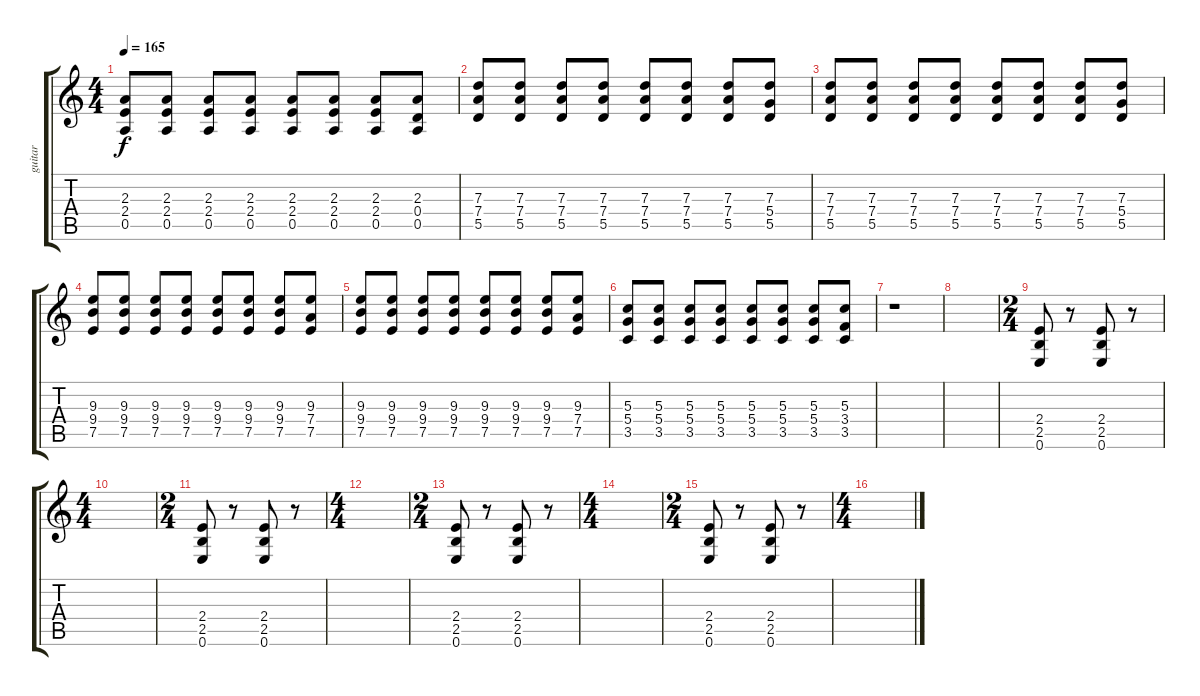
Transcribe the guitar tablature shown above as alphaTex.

\track ("guitar" "guitar") {instrument overdrivenguitar}
\staff {score tabs}
\tuning (E4 B3 G3 D3 A2 E2) {hide}
\ts (4 4)
\tempo 165
\clef g2
\ks c
(2.3 2.4 0.5).8{dy f} (2.3 2.4 0.5).8 (2.3 2.4 0.5).8 (2.3 2.4 0.5).8 (2.3 2.4 0.5).8 (2.3 2.4 0.5).8 (2.3 2.4 0.5).8 (2.3 0.4 0.5).8 |
(7.3 7.4 5.5).8 (7.3 7.4 5.5).8 (7.3 7.4 5.5).8 (7.3 7.4 5.5).8 (7.3 7.4 5.5).8 (7.3 7.4 5.5).8 (7.3 7.4 5.5).8 (7.3 5.4 5.5).8 |
(7.3 7.4 5.5).8 (7.3 7.4 5.5).8 (7.3 7.4 5.5).8 (7.3 7.4 5.5).8 (7.3 7.4 5.5).8 (7.3 7.4 5.5).8 (7.3 7.4 5.5).8 (7.3 5.4 5.5).8 |
(9.3 9.4 7.5).8 (9.3 9.4 7.5).8 (9.3 9.4 7.5).8 (9.3 9.4 7.5).8 (9.3 9.4 7.5).8 (9.3 9.4 7.5).8 (9.3 9.4 7.5).8 (9.3 7.4 7.5).8 |
(9.3 9.4 7.5).8 (9.3 9.4 7.5).8 (9.3 9.4 7.5).8 (9.3 9.4 7.5).8 (9.3 9.4 7.5).8 (9.3 9.4 7.5).8 (9.3 9.4 7.5).8 (9.3 7.4 7.5).8 |
(5.3 5.4 3.5).8 (5.3 5.4 3.5).8 (5.3 5.4 3.5).8 (5.3 5.4 3.5).8 (5.3 5.4 3.5).8 (5.3 5.4 3.5).8 (5.3 5.4 3.5).8 (5.3 3.4 3.5).8 |
r.1 |
|
\ts (2 4)
(2.4 2.5 0.6).8 r.8 (2.4 2.5 0.6).8 r.8 |
\ts (4 4)
|
\ts (2 4)
(2.4 2.5 0.6).8 r.8 (2.4 2.5 0.6).8 r.8 |
\ts (4 4)
|
\ts (2 4)
(2.4 2.5 0.6).8 r.8 (2.4 2.5 0.6).8 r.8 |
\ts (4 4)
|
\ts (2 4)
(2.4 2.5 0.6).8 r.8 (2.4 2.5 0.6).8 r.8 |
\ts (4 4)
